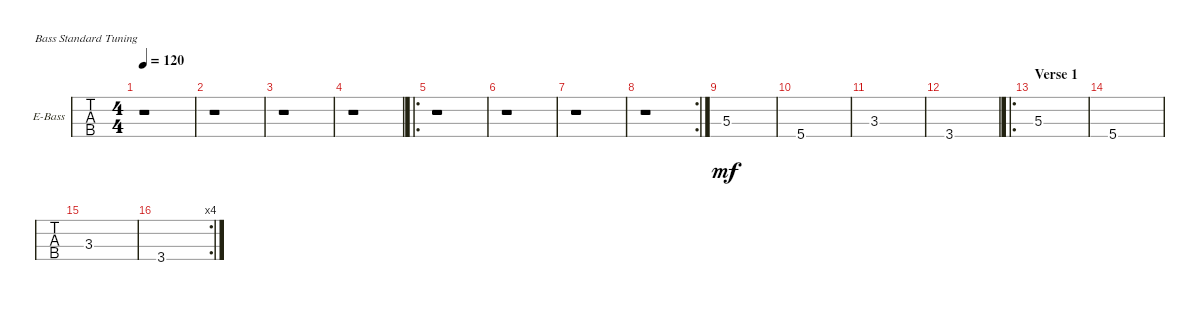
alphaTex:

\defaultSystemsLayout 4
\bracketExtendMode groupsimilarinstruments
\firstSystemTrackNameOrientation horizontal
\otherSystemsTrackNameOrientation horizontal
\track ("Bass" "E-Bass") {instrument electricbassfinger}
\staff {tabs}
\tuning (G2 D2 A1 E1)
\ts (4 4)
\tempo 120
\clef f4
\scale
0.487395
\ks c
r.1{dy mf instrument electricbassfinger} |
\scale
0.256303 r.1 |
\scale
0.256303 r.1 |
\scale
0.312821 r.1 |
\ro
\scale
0.374359 r.1 |
\scale
0.312821 r.1 |
\scale
0.322751 r.1 |
\rc 2
\scale
0.354497 r.1 |
\scale
0.322751 5.3.1 |
\scale
0.333333 5.4.1 |
\scale
0.333333 3.3.1 |
\scale
0.333333 3.4.1 |
\ro
\section ("" "Verse 1")
\scale
0.374359 5.3.1 |
\scale
0.312821 5.4.1 |
\scale
0.312821 3.3.1 |
\rc 4
\scale
0.354497 3.4.1
